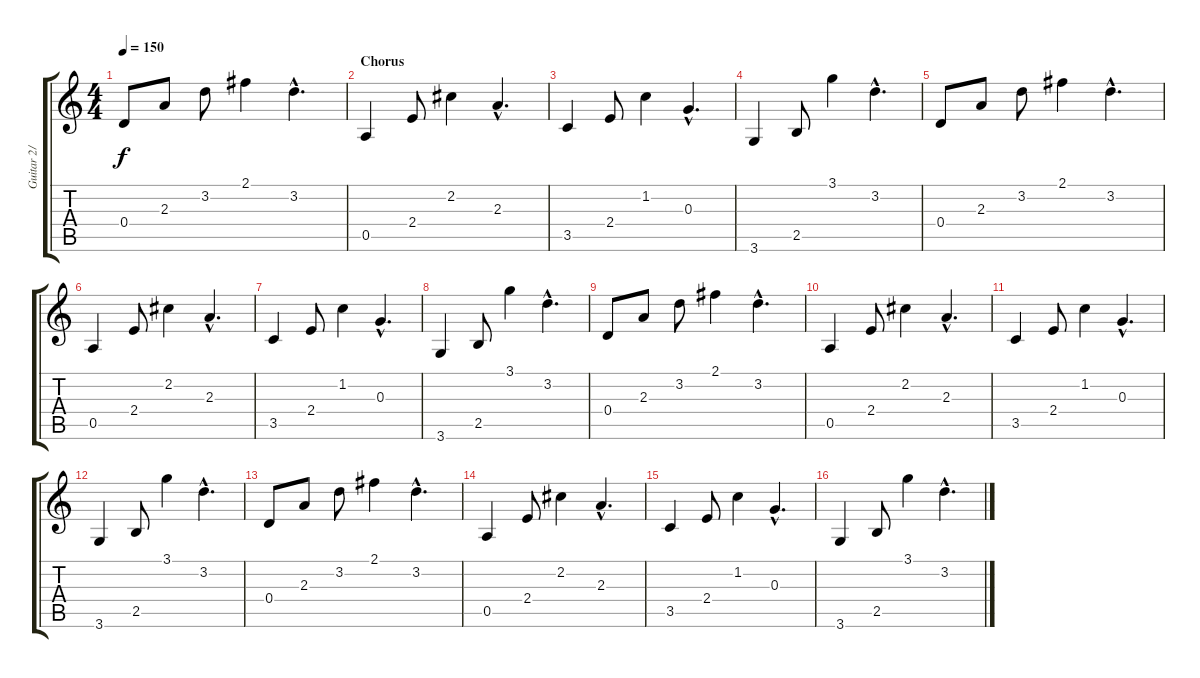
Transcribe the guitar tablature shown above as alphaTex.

\track ("Guitar 2/ Brass Solo" "Guitar 2/ ") {instrument electricguitarclean}
\staff {score tabs}
\tuning (E4 B3 G3 D3 A2 E2) {hide}
\ts (4 4)
\tempo 150
\clef g2
\ks c
0.4.8{dy f} 2.3.8 3.2.8 2.1.4 3.2{hac}.4{d} |
\section ("" "Chorus")
0.5.4 2.4.8 2.2.4 2.3{hac}.4{d} |
3.5.4 2.4.8 1.2.4 0.3{hac}.4{d} |
3.6.4 2.5.8 3.1.4 3.2{hac}.4{d} |
0.4.8 2.3.8 3.2.8 2.1.4 3.2{hac}.4{d} |
0.5.4 2.4.8 2.2.4 2.3{hac}.4{d} |
3.5.4 2.4.8 1.2.4 0.3{hac}.4{d} |
3.6.4 2.5.8 3.1.4 3.2{hac}.4{d} |
0.4.8 2.3.8 3.2.8 2.1.4 3.2{hac}.4{d} |
0.5.4 2.4.8 2.2.4 2.3{hac}.4{d} |
3.5.4 2.4.8 1.2.4 0.3{hac}.4{d} |
3.6.4 2.5.8 3.1.4 3.2{hac}.4{d} |
0.4.8 2.3.8 3.2.8 2.1.4 3.2{hac}.4{d} |
0.5.4 2.4.8 2.2.4 2.3{hac}.4{d} |
3.5.4 2.4.8 1.2.4 0.3{hac}.4{d} |
3.6.4 2.5.8 3.1.4 3.2{hac}.4{d}
